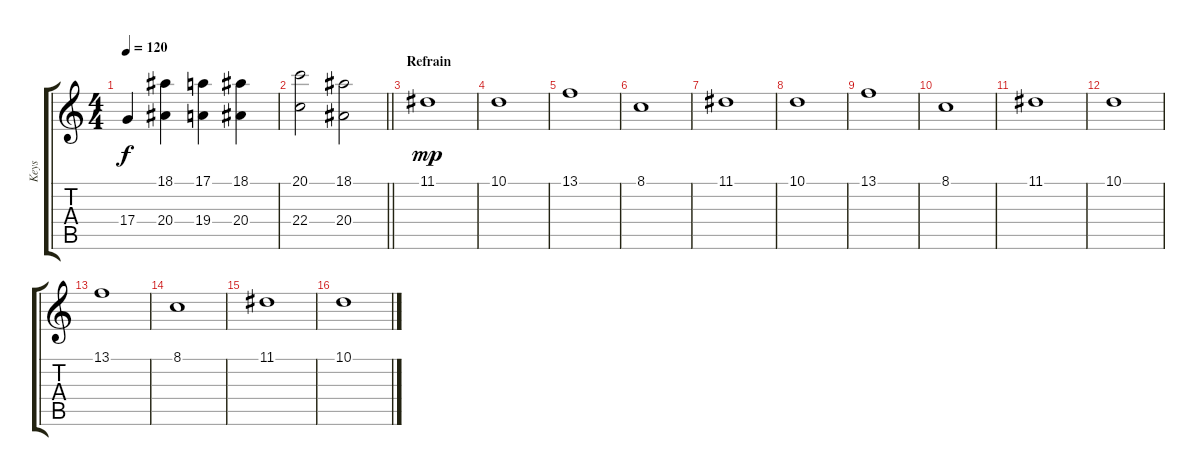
\track ("Keys" "Keys") {instrument stringensemble1}
\staff {score tabs}
\tuning (E4 B3 G3 D3 A2 E2) {hide}
\ts (4 4)
\tempo 120
\clef g2
\ks c
17.4.4{dy f} (18.1 20.4).4 (17.1 19.4).4 (18.1 20.4).4 |
\barLineRight lightlight
(20.1 22.4).2 (18.1 20.4).2 |
\section ("" "Refrain")
11.1.1{dy mp} |
10.1.1 |
13.1.1 |
8.1.1 |
11.1.1 |
10.1.1 |
13.1.1 |
8.1.1 |
11.1.1 |
10.1.1 |
13.1.1 |
8.1.1 |
11.1.1 |
10.1.1
